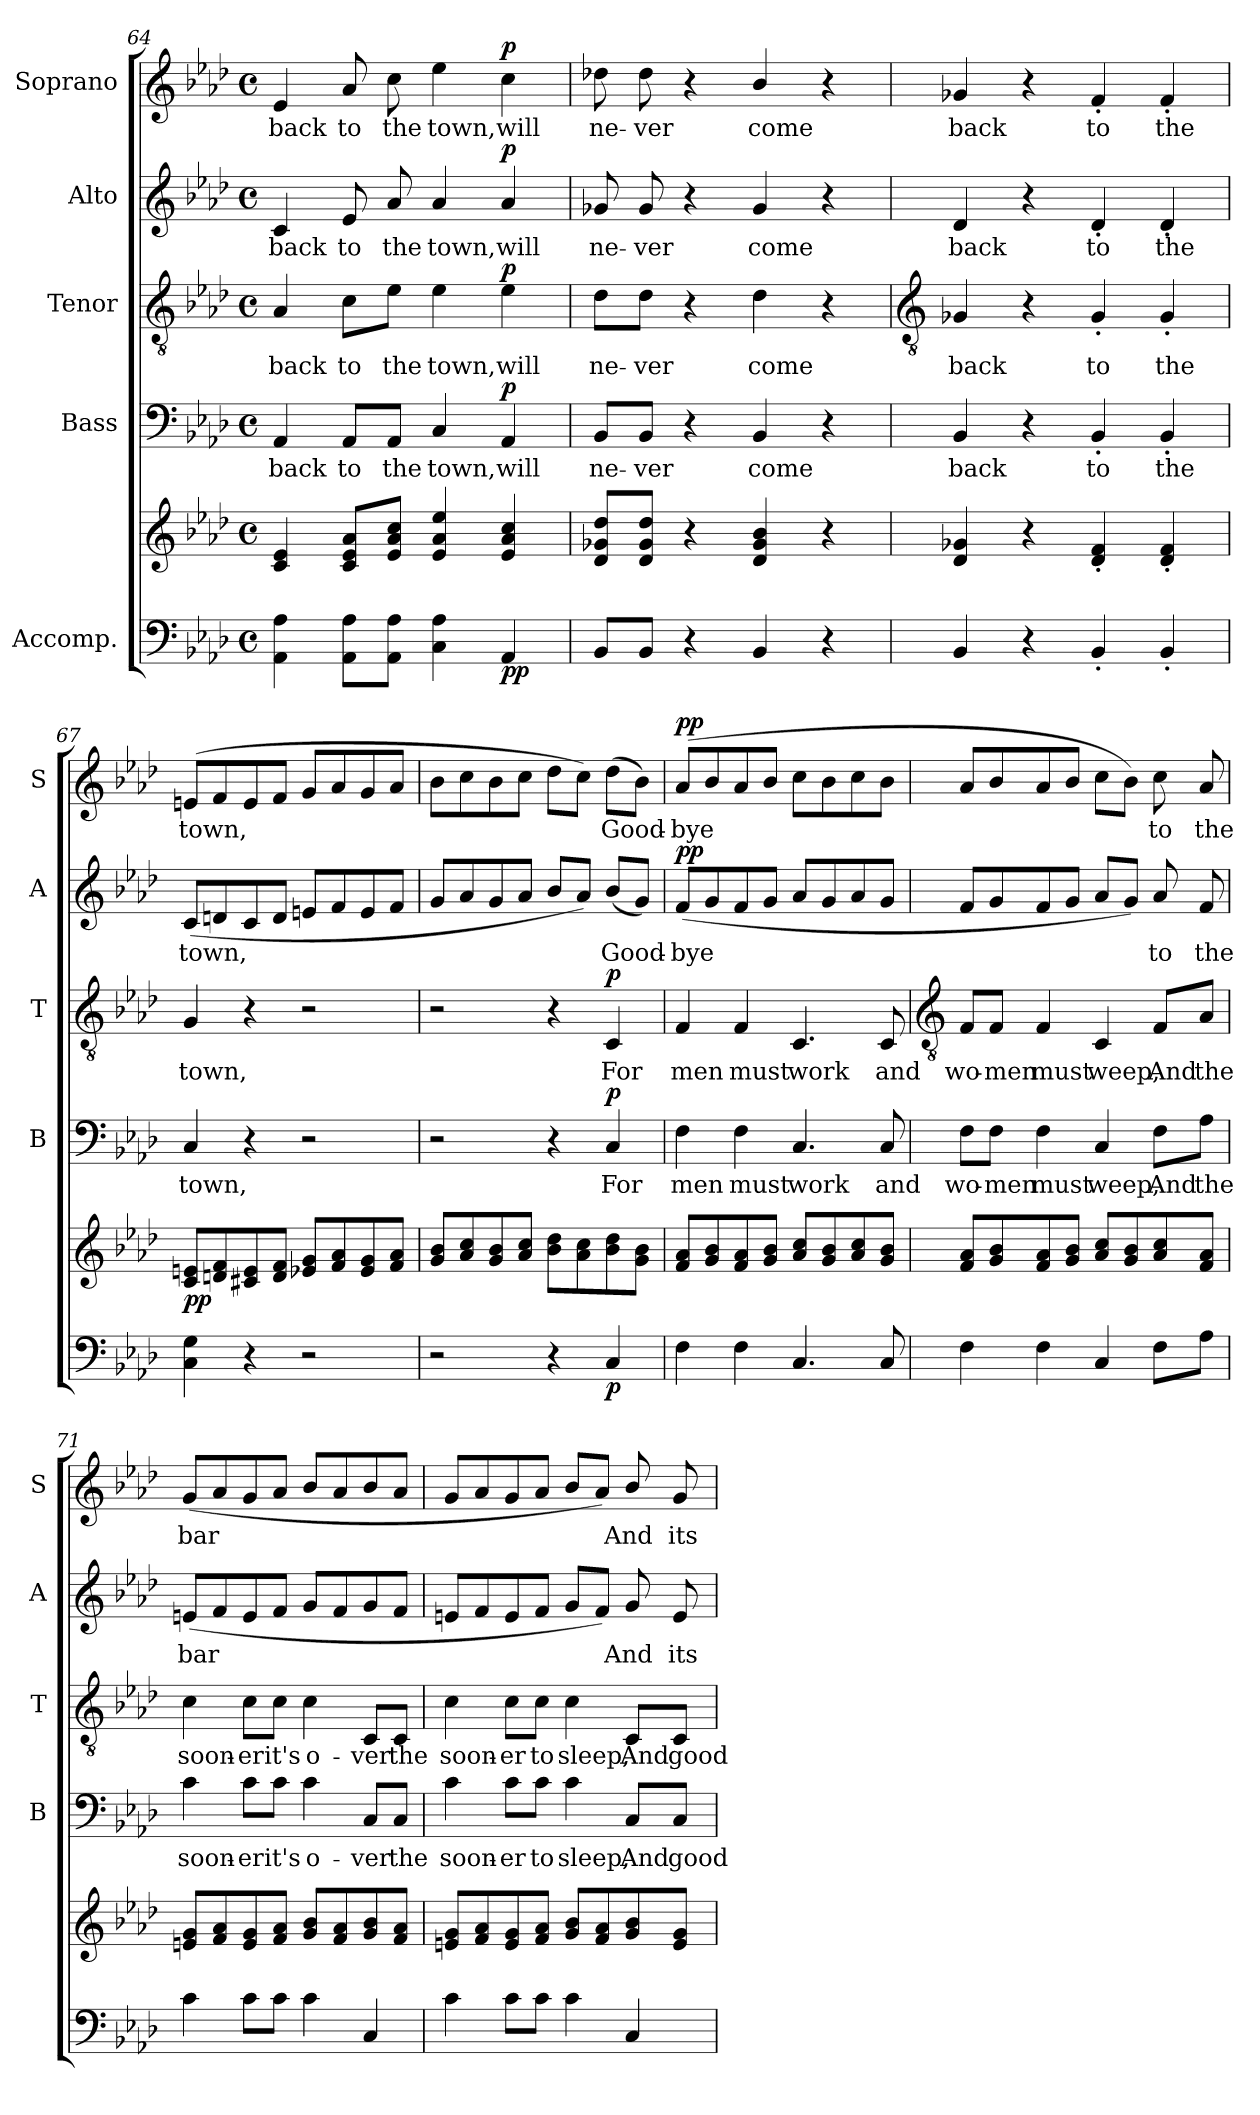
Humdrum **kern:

**kern	**kern	**dynam	**kern	**text	**dynam	**kern	**text	**dynam	**kern	**text	**dynam	**kern	**text	**dynam
*part5	*part5	*part5	*part4	*part4	*part4	*part3	*part3	*part3	*part2	*part2	*part2	*part1	*part1	*part1
*staff6	*staff5	*staff5/6	*staff4	*staff4	*staff4	*staff3	*staff3	*staff3	*staff2	*staff2	*staff2	*staff1	*staff1	*staff1
*I"Accomp.	*	*	*I"Bass	*	*	*I"Tenor	*	*	*I"Alto	*	*	*I"Soprano	*	*
*	*	*	*I'B	*	*	*I'T	*	*	*I'A	*	*	*I'S	*	*
*clefF4	*clefG2	*	*clefF4	*	*	*clefGv2	*	*	*clefG2	*	*	*clefG2	*	*
*k[b-e-a-d-]	*k[b-e-a-d-]	*	*k[b-e-a-d-]	*	*	*k[b-e-a-d-]	*	*	*k[b-e-a-d-]	*	*	*k[b-e-a-d-]	*	*
*A-:	*A-:	*	*A-:	*	*	*A-:	*	*	*A-:	*	*	*A-:	*	*
*M4/4	*M4/4	*	*M4/4	*	*	*M4/4	*	*	*M4/4	*	*	*M4/4	*	*
*met(c)	*met(c)	*	*met(c)	*	*	*met(c)	*	*	*met(c)	*	*	*met(c)	*	*
=64	=64	=64	=64	=64	=64	=64	=64	=64	=64	=64	=64	=64	=64	=64
!	!	!	!	!LO:LY:b	!	!	!LO:LY:b	!	!	!LO:LY:b	!	!	!LO:LY:b	!
4AA- 4A-	4c 4e-	.	4AA-	back	.	4A-	back	.	4c	back	.	4e-	back	.
!	!	!	!	!LO:LY:b	!	!	!LO:LY:b	!	!	!LO:LY:b	!	!	!LO:LY:b	!
8AA- 8A-L	8c 8e- 8a-L	.	8AA-/L	to	.	8c\L	to	.	8e-	to	.	8a-	to	.
!	!	!	!	!LO:LY:b	!	!	!LO:LY:b	!	!	!LO:LY:b	!	!	!LO:LY:b	!
8AA- 8A-J	8e- 8a- 8ccJ	.	8AA-/J	the	.	8e-\J	the	.	8a-	the	.	8cc	the	.
!	!	!	!	!LO:LY:b	!	!	!LO:LY:b	!	!	!LO:LY:b	!	!	!LO:LY:b	!
4C 4A-	4e- 4a- 4ee-	.	4C	town,	.	4e-	town,	.	4a-	town,	.	4ee-	town,	.
!	!	!LO:DY:b=2	!	!LO:LY:b	!	!	!LO:LY:b	!	!	!LO:LY:b	!	!	!LO:LY:b	!
!	!	!LO:DY:n=1:b	!	!	!LO:DY:b	!	!	!LO:DY:b	!	!	!LO:DY:b	!	!	!LO:DY:b
4AA-	4e- 4a- 4cc	p p	4AA-	will	p	4e-	will	p	4a-	will	p	4cc	will	p
=65	=65	=65	=65	=65	=65	=65	=65	=65	=65	=65	=65	=65	=65	=65
!	!	!	!	!LO:LY:b	!	!	!LO:LY:b	!	!	!LO:LY:b	!	!	!LO:LY:b	!
8BB-L	8d- 8g-X 8dd-L	.	8BB-/L	ne-	.	8d-\L	ne-	.	8g-X	ne-	.	8dd-X	ne-	.
!	!	!	!	!LO:LY:b	!	!	!LO:LY:b	!	!	!LO:LY:b	!	!	!LO:LY:b	!
8BB-J	8d- 8g- 8dd-J	.	8BB-/J	-ver	.	8d-\J	-ver	.	8g-	-ver	.	8dd-	-ver	.
4r	4r	.	4r	.	.	4r	.	.	4r	.	.	4r	.	.
!	!	!	!	!LO:LY:b	!	!	!LO:LY:b	!	!	!LO:LY:b	!	!	!LO:LY:b	!
4BB-	4d-/ 4g-/ 4b-/	.	4BB-	come	.	4d-	come	.	4g-	come	.	4b-/	come	.
4r	4r	.	4r	.	.	4r	.	.	4r	.	.	4r	.	.
!!LO:LB:g=z
=66	=66	=66	=66	=66	=66	=66	=66	=66	=66	=66	=66	=66	=66	=66
*	*	*	*	*	*	*clefGv2	*	*	*	*	*	*	*	*
!	!	!	!	!LO:LY:b	!	!	!LO:LY:b	!	!	!LO:LY:b	!	!	!LO:LY:b	!
4BB-	4d- 4g-X	.	4BB-	back	.	4G-X	back	.	4d-	back	.	4g-X	back	.
4r	4r	.	4r	.	.	4r	.	.	4r	.	.	4r	.	.
!	!	!	!	!LO:LY:b	!	!	!LO:LY:b	!	!	!LO:LY:b	!	!	!LO:LY:b	!
4BB-'	4d-' 4f'	.	4BB-'	to	.	4G-'	to	.	4d-'	to	.	4f'	to	.
!	!	!	!	!LO:LY:b	!	!	!LO:LY:b	!	!	!LO:LY:b	!	!	!LO:LY:b	!
4BB-'	4d-' 4f'	.	4BB-'	the	.	4G-'	the	.	4d-'	the	.	4f'	the	.
=67	=67	=67	=67	=67	=67	=67	=67	=67	=67	=67	=67	=67	=67	=67
!	!	!LO:DY:b	!	!LO:LY:b	!	!	!LO:LY:b	!	!	!LO:LY:b	!	!	!LO:LY:b	!
4C 4G	8c 8enL	pp	4C	town,	.	4G	town,	.	(<8cL	town,	.	(<8enL	town,	.
.	8dn 8f	.	.	.	.	.	.	.	8dn	.	.	8f	.	.
4r	8c#X 8e	.	4r	.	.	4r	.	.	8c	.	.	8e	.	.
.	8d 8fJ	.	.	.	.	.	.	.	8dJ	.	.	8fJ	.	.
2r	8e-X 8gL	.	2r	.	.	2r	.	.	8enL	.	.	8gL	.	.
.	8f 8a-	.	.	.	.	.	.	.	8f	.	.	8a-	.	.
.	8e- 8g	.	.	.	.	.	.	.	8e	.	.	8g	.	.
.	8f 8a-J	.	.	.	.	.	.	.	8fJ	.	.	8a-J	.	.
=68	=68	=68	=68	=68	=68	=68	=68	=68	=68	=68	=68	=68	=68	=68
2r	8g 8b-L	.	2r	.	.	2r	.	.	8gL	.	.	8b-L	.	.
.	8a- 8cc	.	.	.	.	.	.	.	8a-	.	.	8cc	.	.
.	8g 8b-	.	.	.	.	.	.	.	8g	.	.	8b-	.	.
.	8a- 8ccJ	.	.	.	.	.	.	.	8a-J	.	.	8ccJ	.	.
4r	8b- 8dd-L	.	4r	.	.	4r	.	.	8b-L	.	.	8dd-L	.	.
.	8a- 8cc	.	.	.	.	.	.	.	8a-J)	.	.	8ccJ)	.	.
!	!	!LO:DY:b=2	!	!LO:LY:b	!LO:DY:b	!	!LO:LY:b	!LO:DY:b	!	!LO:LY:b	!	!	!LO:LY:b	!
4C	8b- 8dd-	p	4C	For	p	4C	For	p	(<8b-L	Good-	.	(>8dd-L	Good-	.
.	8g 8b-J	.	.	.	.	.	.	.	8gJ)	.	.	8b-J)	.	.
=69	=69	=69	=69	=69	=69	=69	=69	=69	=69	=69	=69	=69	=69	=69
!	!	!	!	!LO:LY:b	!	!	!LO:LY:b	!	!	!LO:LY:b	!LO:DY:b	!	!LO:LY:b	!LO:DY:b
4F	8f 8a-L	.	4F	men	.	4F	men	.	(<8fL	bye	pp	(<8a-L	bye	pp
.	8g 8b-	.	.	.	.	.	.	.	8g	.	.	8b-	.	.
!	!	!	!	!LO:LY:b	!	!	!LO:LY:b	!	!	!	!	!	!	!
4F	8f 8a-	.	4F	must	.	4F	must	.	8f	.	.	8a-	.	.
.	8g 8b-J	.	.	.	.	.	.	.	8gJ	.	.	8b-J	.	.
!	!	!	!	!LO:LY:b	!	!	!LO:LY:b	!	!	!	!	!	!	!
4.C	8a- 8ccL	.	4.C	work	.	4.C	work	.	8a-L	.	.	8ccL	.	.
.	8g 8b-	.	.	.	.	.	.	.	8g	.	.	8b-	.	.
.	8a- 8cc	.	.	.	.	.	.	.	8a-	.	.	8cc	.	.
!	!	!	!	!LO:LY:b	!	!	!LO:LY:b	!	!	!	!	!	!	!
8C	8g 8b-J	.	8C	and	.	8C	and	.	8gJ	.	.	8b-J	.	.
!!LO:LB:g=z
=70	=70	=70	=70	=70	=70	=70	=70	=70	=70	=70	=70	=70	=70	=70
*	*	*	*	*	*	*clefGv2	*	*	*	*	*	*	*	*
!	!	!	!	!LO:LY:b	!	!	!LO:LY:b	!	!	!	!	!	!	!
4F	8f 8a-L	.	8F\L	wo-	.	8F/L	wo-	.	8fL	.	.	8a-L	.	.
!	!	!	!	!LO:LY:b	!	!	!LO:LY:b	!	!	!	!	!	!	!
.	8g 8b-	.	8F\J	-men	.	8F/J	-men	.	8g	.	.	8b-	.	.
!	!	!	!	!LO:LY:b	!	!	!LO:LY:b	!	!	!	!	!	!	!
4F	8f 8a-	.	4F	must	.	4F	must	.	8f	.	.	8a-	.	.
.	8g 8b-J	.	.	.	.	.	.	.	8gJ	.	.	8b-J	.	.
!	!	!	!	!LO:LY:b	!	!	!LO:LY:b	!	!	!	!	!	!	!
4C	8a- 8ccL	.	4C	weep,	.	4C	weep,	.	8a-L	.	.	8ccL	.	.
.	8g 8b-	.	.	.	.	.	.	.	8gJ)	.	.	8b-J)	.	.
!	!	!	!	!LO:LY:b	!	!	!LO:LY:b	!	!	!LO:LY:b	!	!	!LO:LY:b	!
8FL	8a- 8cc	.	8F\L	And	.	8F/L	And	.	8a-	to	.	8cc	to	.
!	!	!	!	!LO:LY:b	!	!	!LO:LY:b	!	!	!LO:LY:b	!	!	!LO:LY:b	!
8A-J	8f 8a-J	.	8A-\J	the	.	8A-/J	the	.	8f	the	.	8a-	the	.
=71	=71	=71	=71	=71	=71	=71	=71	=71	=71	=71	=71	=71	=71	=71
!	!	!	!	!LO:LY:b	!	!	!LO:LY:b	!	!	!LO:LY:b	!	!	!LO:LY:b	!
4c	8en 8gL	.	4c	soon-	.	4c	soon-	.	(<8enL	bar	.	(<8gL	bar	.
.	8f 8a-	.	.	.	.	.	.	.	8f	.	.	8a-	.	.
!	!	!	!	!LO:LY:b	!	!	!LO:LY:b	!	!	!	!	!	!	!
8cL	8e 8g	.	8c\L	-er	.	8c\L	-er	.	8e	.	.	8g	.	.
!	!	!	!	!LO:LY:b	!	!	!LO:LY:b	!	!	!	!	!	!	!
8cJ	8f 8a-J	.	8c\J	it's	.	8c\J	it's	.	8fJ	.	.	8a-J	.	.
!	!	!	!	!LO:LY:b	!	!	!LO:LY:b	!	!	!	!	!	!	!
4c	8g 8b-L	.	4c	o-	.	4c	o-	.	8gL	.	.	8b-L	.	.
.	8f 8a-	.	.	.	.	.	.	.	8f	.	.	8a-	.	.
!	!	!	!	!LO:LY:b	!	!	!LO:LY:b	!	!	!	!	!	!	!
4C	8g 8b-	.	8C/L	-ver	.	8C/L	-ver	.	8g	.	.	8b-	.	.
!	!	!	!	!LO:LY:b	!	!	!LO:LY:b	!	!	!	!	!	!	!
.	8f 8a-J	.	8C/J	the	.	8C/J	the	.	8fJ	.	.	8a-J	.	.
=72	=72	=72	=72	=72	=72	=72	=72	=72	=72	=72	=72	=72	=72	=72
!	!	!	!	!LO:LY:b	!	!	!LO:LY:b	!	!	!	!	!	!	!
4c	8en 8gL	.	4c	soon-	.	4c	soon-	.	8enL	.	.	8gL	.	.
.	8f 8a-	.	.	.	.	.	.	.	8f	.	.	8a-	.	.
!	!	!	!	!LO:LY:b	!	!	!LO:LY:b	!	!	!	!	!	!	!
8cL	8e 8g	.	8c\L	-er	.	8c\L	-er	.	8e	.	.	8g	.	.
!	!	!	!	!LO:LY:b	!	!	!LO:LY:b	!	!	!	!	!	!	!
8cJ	8f 8a-J	.	8c\J	to	.	8c\J	to	.	8fJ	.	.	8a-J	.	.
!	!	!	!	!LO:LY:b	!	!	!LO:LY:b	!	!	!	!	!	!	!
4c	8g 8b-L	.	4c	sleep,	.	4c	sleep,	.	8gL	.	.	8b-L	.	.
.	8f 8a-	.	.	.	.	.	.	.	8fJ)	.	.	8a-J)	.	.
!	!	!	!	!LO:LY:b	!	!	!LO:LY:b	!	!	!LO:LY:b	!	!	!LO:LY:b	!
4C	8g 8b-	.	8C/L	And	.	8C/L	And	.	8g	And	.	8b-/	And	.
!	!	!	!	!LO:LY:b	!	!	!LO:LY:b	!	!	!LO:LY:b	!	!	!LO:LY:b	!
.	8e 8gJ	.	8C/J	good-	.	8C/J	good-	.	8e	its	.	8g	its	.
=	=	=	=	=	=	=	=	=	=	=	=	=	=	=
*-	*-	*-	*-	*-	*-	*-	*-	*-	*-	*-	*-	*-	*-	*-
